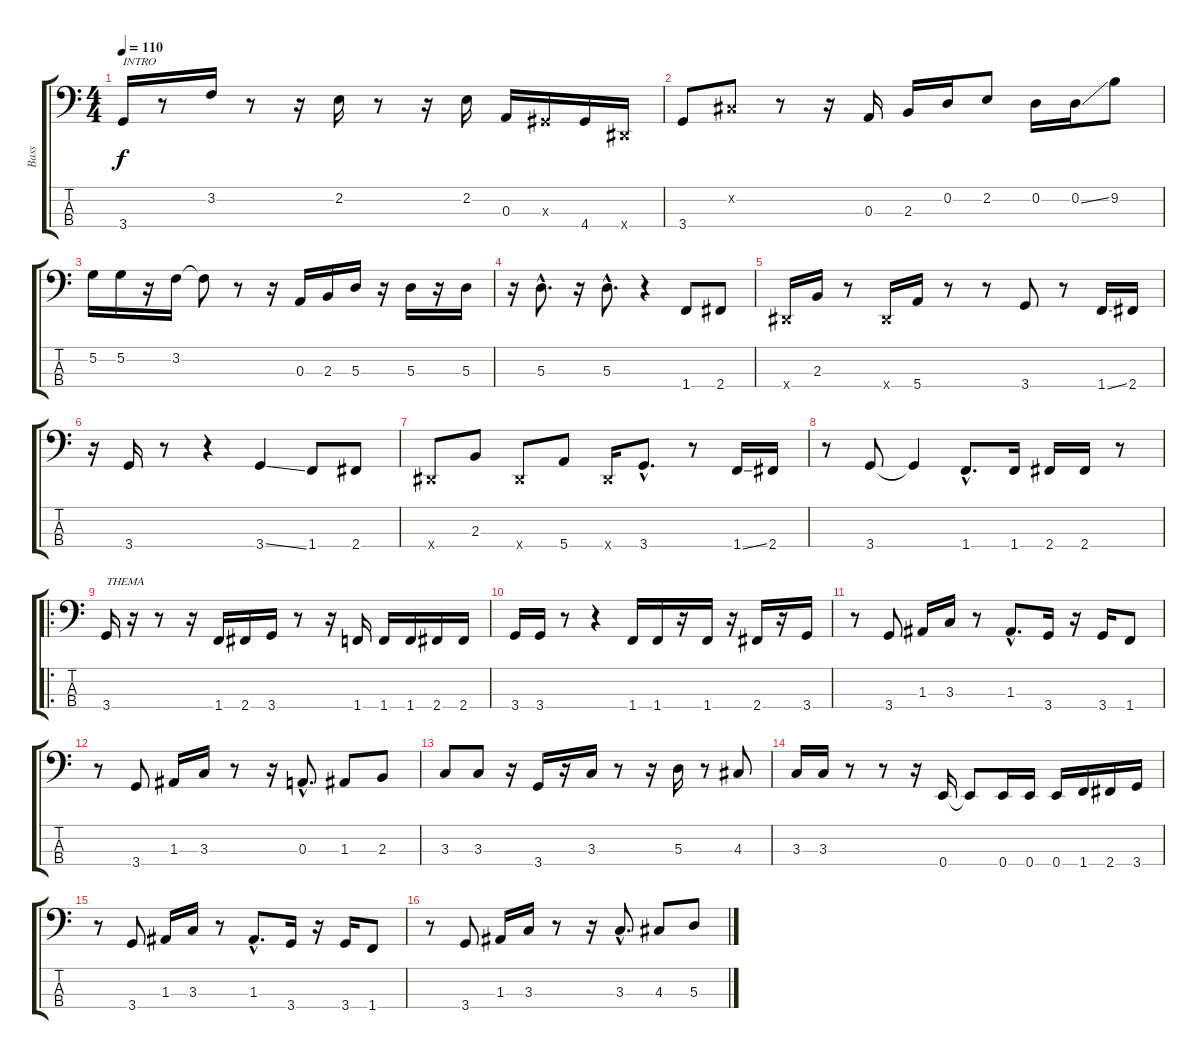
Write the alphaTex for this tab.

\track ("Bass" "Bass") {instrument electricbassfinger}
\staff {score tabs}
\tuning (G2 D2 A1 E1) {hide}
\ts (4 4)
\tempo 110
\clef f4
\ks c
3.4.16{txt "INTRO" dy f instrument electricbassfinger} r.8 3.2.16 r.8 r.16 2.2.16 r.8 r.16 2.2.16 0.3.16 -1.3{x}.16 4.4.16 -1.4{x}.16 |
3.4.8 -1.2{x}.8 r.8 r.16 0.3.16 2.3.16 0.2.16 2.2.8 0.2.16 0.2{ss}.16 9.2.8 |
5.2.16 5.2.16 r.16 3.2.16 3.2{t}.8 r.8 r.16 0.3.16 2.3.16 5.3.16 r.16 5.3.16 r.16 5.3.16 |
r.16 5.3{hac}.8{d} r.16 5.3{hac}.8{d} r.4 1.4.8 2.4.8 |
-1.4{x}.16 2.3.16 r.8 -1.4{x}.16 5.4.16 r.8 r.8 3.4.8 r.8 1.4{ss}.16 2.4.16 |
r.16 3.4.16 r.8 r.4 3.4{ss}.4 1.4.8 2.4.8 |
-1.4{x}.8 2.3.8 -1.4{x}.8 5.4.8 -1.4{x}.16 3.4{hac}.8{d} r.8 1.4{ss}.16 2.4.16 |
r.8 3.4.8 3.4{t}.4 1.4{hac}.8{d} 1.4.16 2.4.16 2.4.16 r.8 |
\ro
3.4.16{txt "THEMA"} r.16 r.8 r.16 1.4.16 2.4.16 3.4.16 r.8 r.16 1.4.16 1.4.16 1.4.16 2.4.16 2.4.16 |
3.4.16 3.4.16 r.8 r.4 1.4.16 1.4.16 r.16 1.4.16 r.16 2.4.16 r.16 3.4.16 |
r.8 3.4.8 1.3.16 3.3.16 r.8 1.3{hac}.8{d} 3.4.16 r.16 3.4.16 1.4.8 |
r.8 3.4.8 1.3.16 3.3.16 r.8 r.16 0.3{hac}.8{d} 1.3.8 2.3.8 |
3.3.8 3.3.8 r.16 3.4.16 r.16 3.3.16 r.8 r.16 5.3.16 r.8 4.3.8 |
3.3.16 3.3.16 r.8 r.8 r.16 0.4.16 0.4{t}.8 0.4.16 0.4.16 0.4.16 1.4.16 2.4.16 3.4.16 |
r.8 3.4.8 1.3.16 3.3.16 r.8 1.3{hac}.8{d} 3.4.16 r.16 3.4.16 1.4.8 |
r.8 3.4.8 1.3.16 3.3.16 r.8 r.16 3.3{hac}.8{d} 4.3.8 5.3.8
